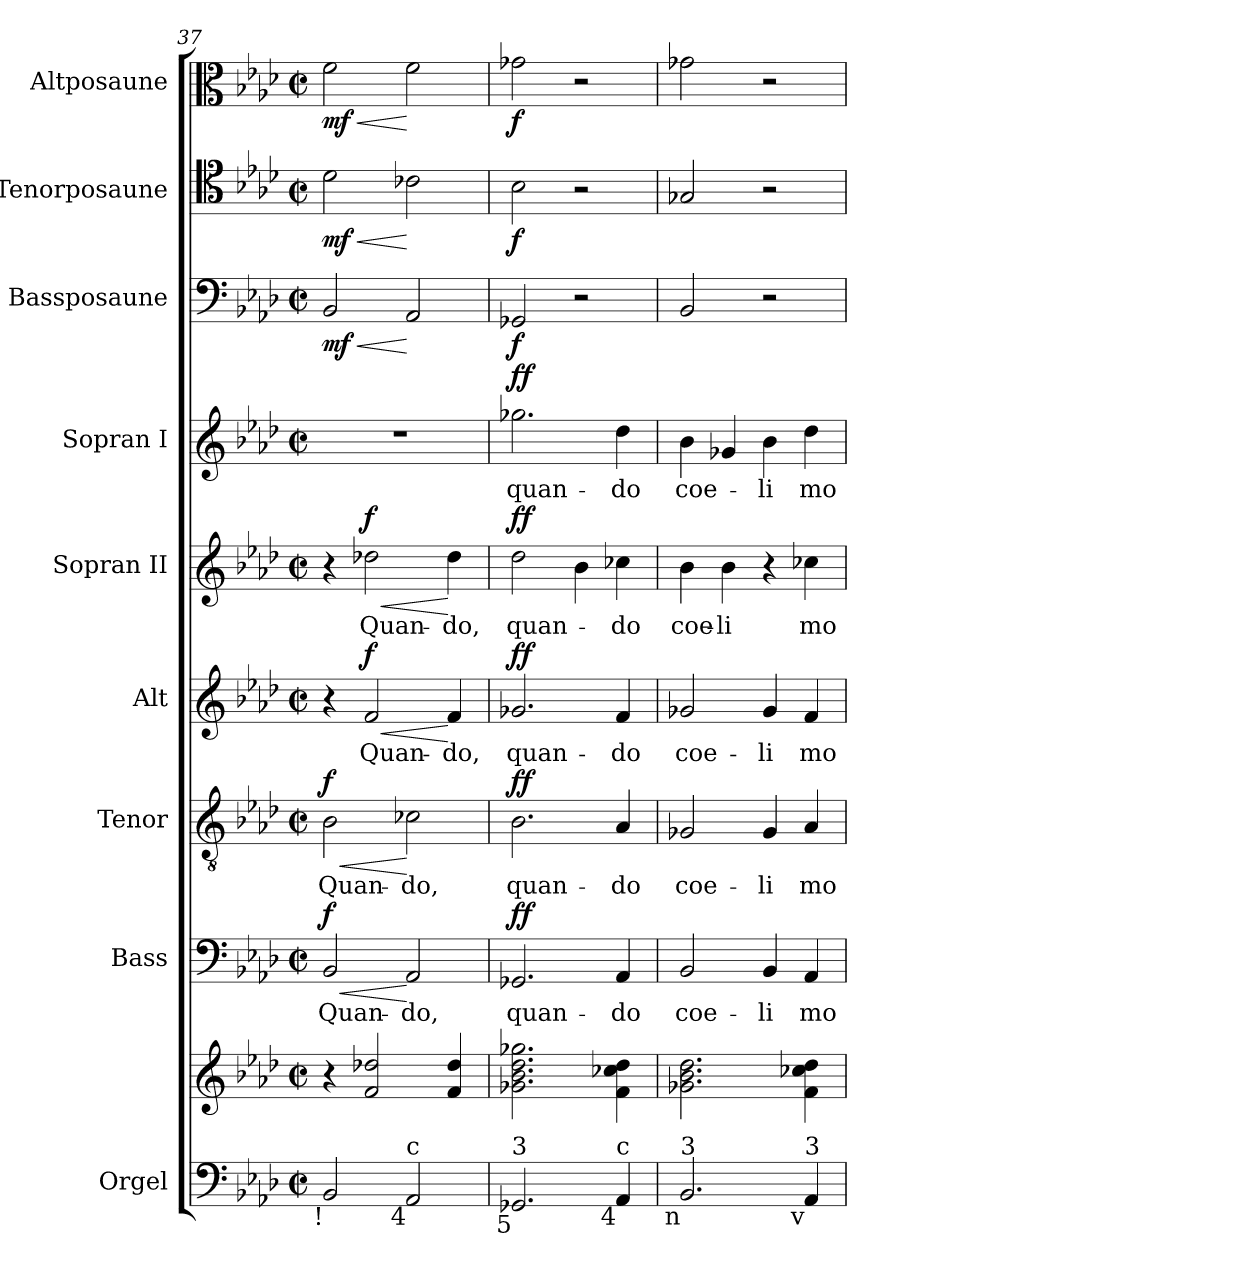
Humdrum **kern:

**kern	**kern	**kern	**text	**dynam	**kern	**text	**dynam	**kern	**text	**dynam	**kern	**text	**dynam	**kern	**text	**dynam	**kern	**dynam	**kern	**dynam	**kern	**dynam
*part9	*part9	*part8	*part8	*part8	*part7	*part7	*part7	*part6	*part6	*part6	*part5	*part5	*part5	*part4	*part4	*part4	*part3	*part3	*part2	*part2	*part1	*part1
*staff10	*staff9	*staff8	*staff8	*staff8	*staff7	*staff7	*staff7	*staff6	*staff6	*staff6	*staff5	*staff5	*staff5	*staff4	*staff4	*staff4	*staff3	*staff3	*staff2	*staff2	*staff1	*staff1
*I"Orgel	*	*I"Bass	*	*	*I"Tenor	*	*	*I"Alt	*	*	*I"Sopran II	*	*	*I"Sopran I	*	*	*I"Bassposaune	*	*I"Tenorposaune	*	*I"Altposaune	*
*I'Org.	*	*I'B.	*	*	*I'T.	*	*	*I'A.	*	*	*I'S.	*	*	*I'S.	*	*	*I'B. Pos.	*	*I'Pos.	*	*I'Pos.	*
*clefF4	*clefG2	*clefF4	*	*	*clefGv2	*	*	*clefG2	*	*	*clefG2	*	*	*clefG2	*	*	*clefF4	*	*clefC4	*	*clefC3	*
*	*	*	*	*	*ITrd7c12	*	*	*	*	*	*	*	*	*	*	*	*	*	*	*	*	*
*k[b-e-a-d-]	*k[b-e-a-d-]	*k[b-e-a-d-]	*	*	*k[b-e-a-d-]	*	*	*k[b-e-a-d-]	*	*	*k[b-e-a-d-]	*	*	*k[b-e-a-d-]	*	*	*k[b-e-a-d-]	*	*k[b-e-a-d-]	*	*k[b-e-a-d-]	*
*f:	*f:	*f:	*	*	*f:	*	*	*f:	*	*	*f:	*	*	*f:	*	*	*f:	*	*f:	*	*f:	*
*M2/2	*M2/2	*M2/2	*	*	*M2/2	*	*	*M2/2	*	*	*M2/2	*	*	*M2/2	*	*	*M2/2	*	*M2/2	*	*M2/2	*
*met(c|)	*met(c|)	*met(c|)	*	*	*met(c|)	*	*	*met(c|)	*	*	*met(c|)	*	*	*met(c|)	*	*	*met(c|)	*	*met(c|)	*	*met(c|)	*
=37	=37	=37	=37	=37	=37	=37	=37	=37	=37	=37	=37	=37	=37	=37	=37	=37	=37	=37	=37	=37	=37	=37
!	!	!	!LO:LY:b:color=#000000	!LO:HP:b	!	!	!	!	!	!	!	!	!	!	!	!	!	!	!	!	!	!
!LO:TX:b:rj:t=!	!	!	!	!	!	!	!	!	!	!	!	!	!	!	!	!	!	!	!	!	!	!
!	!	!	!	!	!	!LO:LY:b:color=#000000	!LO:HP:b	!	!	!	!	!	!	!	!	!	!	!LO:HP:b	!	!LO:HP:b	!	!LO:HP:b
2BB-i/	4r	2BB-i/	Quan-	< f	2BB-i\	Quan-	< f	4r	.	.	4r	.	.	1r	.	.	2BB-i/	< mf	2d-i\	< mf	2fi\	< mf
!	!	!	!	!	!	!	!	!	!LO:LY:b:color=#000000	!LO:HP:b	!	!	!	!	!	!	!	!	!	!	!	!
!	!	!	!	!	!	!	!	!	!	!	!	!LO:LY:b:color=#000000	!LO:HP:b	!	!	!	!	!	!	!	!	!
.	2fi/ 2dd-Xi	.	.	.	.	.	.	2fi/	Quan-	< f	2dd-Xi\	Quan-	< f	.	.	.	.	.	.	.	.	.
!	!	!	!LO:LY:b:color=#000000	!	!	!	!	!	!	!	!	!	!	!	!	!	!	!	!	!	!	!
!LO:TX:b:rj:t=4	!	!	!	!	!	!	!	!	!	!	!	!	!	!	!	!	!	!	!	!	!	!
!LO:TX:t=c	!	!	!	!	!	!	!	!	!	!	!	!	!	!	!	!	!	!	!	!	!	!
!	!	!	!	!	!	!LO:LY:b:color=#000000	!	!	!	!	!	!	!	!	!	!	!	!	!	!	!	!
2AA-i/	.	2AA-i/	-do,	[	2C-Xi\	-do,	[	.	.	.	.	.	.	.	.	.	2AA-i/	[	2c-Xi\	[	2fi\	[
!	!	!	!	!	!	!	!	!	!LO:LY:b:color=#000000	!	!	!	!	!	!	!	!	!	!	!	!	!
!	!	!	!	!	!	!	!	!	!	!	!	!LO:LY:b:color=#000000	!	!	!	!	!	!	!	!	!	!
.	4fi/ 4dd-i	.	.	.	.	.	.	4fi/	-do,	[	4dd-i\	-do,	[	.	.	.	.	.	.	.	.	.
=38	=38	=38	=38	=38	=38	=38	=38	=38	=38	=38	=38	=38	=38	=38	=38	=38	=38	=38	=38	=38	=38	=38
!	!	!	!LO:LY:b:color=#000000	!	!	!	!	!	!	!	!	!	!	!	!	!	!	!	!	!	!	!
!	!	!	!	!	!	!LO:LY:b:color=#000000	!	!	!	!	!	!	!	!	!	!	!	!	!	!	!	!
!	!	!	!	!	!	!	!	!	!LO:LY:b:color=#000000	!	!	!	!	!	!	!	!	!	!	!	!	!
!	!	!	!	!	!	!	!	!	!	!	!	!LO:LY:b:color=#000000	!	!	!	!	!	!	!	!	!	!
!LO:TX:b:rj:t=5	!	!	!	!	!	!	!	!	!	!	!	!	!	!	!	!	!	!	!	!	!	!
!LO:TX:t=3	!	!	!	!	!	!	!	!	!	!	!	!	!	!	!	!	!	!	!	!	!	!
!	!	!	!	!	!	!	!	!	!	!	!	!	!	!	!LO:LY:b:color=#000000	!	!	!	!	!	!	!
2.GG-Xi/	2.g-Xi\ 2.b-i 2.dd-i 2.gg-Xi	2.GG-Xi/	quan-	ff	2.BB-i\	quan-	ff	2.g-Xi/	quan-	ff	2dd-i\	quan-	ff	2.gg-Xi\	quan-	ff	2GG-Xi/	f	2B-i\	f	2g-Xi\	f
.	.	.	.	.	.	.	.	.	.	.	4b-i\	.	.	.	.	.	2r	.	2r	.	2r	.
!	!	!	!LO:LY:b:color=#000000	!	!	!	!	!	!	!	!	!	!	!	!	!	!	!	!	!	!	!
!	!	!	!	!	!	!LO:LY:b:color=#000000	!	!	!	!	!	!	!	!	!	!	!	!	!	!	!	!
!	!	!	!	!	!	!	!	!	!LO:LY:b:color=#000000	!	!	!	!	!	!	!	!	!	!	!	!	!
!	!	!	!	!	!	!	!	!	!	!	!	!LO:LY:b:color=#000000	!	!	!	!	!	!	!	!	!	!
!LO:TX:b:rj:t=4	!	!	!	!	!	!	!	!	!	!	!	!	!	!	!	!	!	!	!	!	!	!
!LO:TX:t=c	!	!	!	!	!	!	!	!	!	!	!	!	!	!	!	!	!	!	!	!	!	!
!	!	!	!	!	!	!	!	!	!	!	!	!	!	!	!LO:LY:b:color=#000000	!	!	!	!	!	!	!
4AA-i/	4fi\ 4cc-Xi 4dd-i	4AA-i/	-do	.	4AA-i/	-do	.	4fi/	-do	.	4cc-Xi\	-do	.	4dd-i\	-do	.	.	.	.	.	.	.
=39	=39	=39	=39	=39	=39	=39	=39	=39	=39	=39	=39	=39	=39	=39	=39	=39	=39	=39	=39	=39	=39	=39
!	!	!	!LO:LY:b:color=#000000	!	!	!	!	!	!	!	!	!	!	!	!	!	!	!	!	!	!	!
!	!	!	!	!	!	!LO:LY:b:color=#000000	!	!	!	!	!	!	!	!	!	!	!	!	!	!	!	!
!	!	!	!	!	!	!	!	!	!LO:LY:b:color=#000000	!	!	!	!	!	!	!	!	!	!	!	!	!
!	!	!	!	!	!	!	!	!	!	!	!	!LO:LY:b:color=#000000	!	!	!	!	!	!	!	!	!	!
!LO:TX:b:rj:t=n	!	!	!	!	!	!	!	!	!	!	!	!	!	!	!	!	!	!	!	!	!	!
!LO:TX:t=3	!	!	!	!	!	!	!	!	!	!	!	!	!	!	!	!	!	!	!	!	!	!
!	!	!	!	!	!	!	!	!	!	!	!	!	!	!	!LO:LY:b:color=#000000	!	!	!	!	!	!	!
2.BB-i/	2.g-Xi\ 2.b-i 2.dd-i	2BB-i/	coe-	.	2GG-Xi/	coe-	.	2g-Xi/	coe-	.	4b-i\	coe-	.	4b-i\	coe-	.	2BB-i/	.	2G-Xi/	.	2g-Xi\	.
!	!	!	!	!	!	!	!	!	!	!	!	!LO:LY:b:color=#000000	!	!	!	!	!	!	!	!	!	!
.	.	.	.	.	.	.	.	.	.	.	4b-i\	-li	.	4g-Xi/	.	.	.	.	.	.	.	.
!	!	!	!LO:LY:b:color=#000000	!	!	!	!	!	!	!	!	!	!	!	!	!	!	!	!	!	!	!
!	!	!	!	!	!	!LO:LY:b:color=#000000	!	!	!	!	!	!	!	!	!	!	!	!	!	!	!	!
!	!	!	!	!	!	!	!	!	!LO:LY:b:color=#000000	!	!	!	!	!	!	!	!	!	!	!	!	!
!	!	!	!	!	!	!	!	!	!	!	!	!	!	!	!LO:LY:b:color=#000000	!	!	!	!	!	!	!
.	.	4BB-i/	-li	.	4GG-i/	-li	.	4g-i/	-li	.	4r	.	.	4b-i\	-li	.	2r	.	2r	.	2r	.
!	!	!	!LO:LY:b:color=#000000	!	!	!	!	!	!	!	!	!	!	!	!	!	!	!	!	!	!	!
!	!	!	!	!	!	!LO:LY:b:color=#000000	!	!	!	!	!	!	!	!	!	!	!	!	!	!	!	!
!	!	!	!	!	!	!	!	!	!LO:LY:b:color=#000000	!	!	!	!	!	!	!	!	!	!	!	!	!
!	!	!	!	!	!	!	!	!	!	!	!	!LO:LY:b:color=#000000	!	!	!	!	!	!	!	!	!	!
!LO:TX:b:rj:t=v	!	!	!	!	!	!	!	!	!	!	!	!	!	!	!	!	!	!	!	!	!	!
!LO:TX:t=3	!	!	!	!	!	!	!	!	!	!	!	!	!	!	!	!	!	!	!	!	!	!
!	!	!	!	!	!	!	!	!	!	!	!	!	!	!	!LO:LY:b:color=#000000	!	!	!	!	!	!	!
4AA-i/	4fi\ 4cc-Xi 4dd-i	4AA-i/	mo-	.	4AA-i/	mo-	.	4fi/	mo-	.	4cc-Xi\	mo-	.	4dd-i\	mo-	.	.	.	.	.	.	.
=	=	=	=	=	=	=	=	=	=	=	=	=	=	=	=	=	=	=	=	=	=	=
*-	*-	*-	*-	*-	*-	*-	*-	*-	*-	*-	*-	*-	*-	*-	*-	*-	*-	*-	*-	*-	*-	*-
